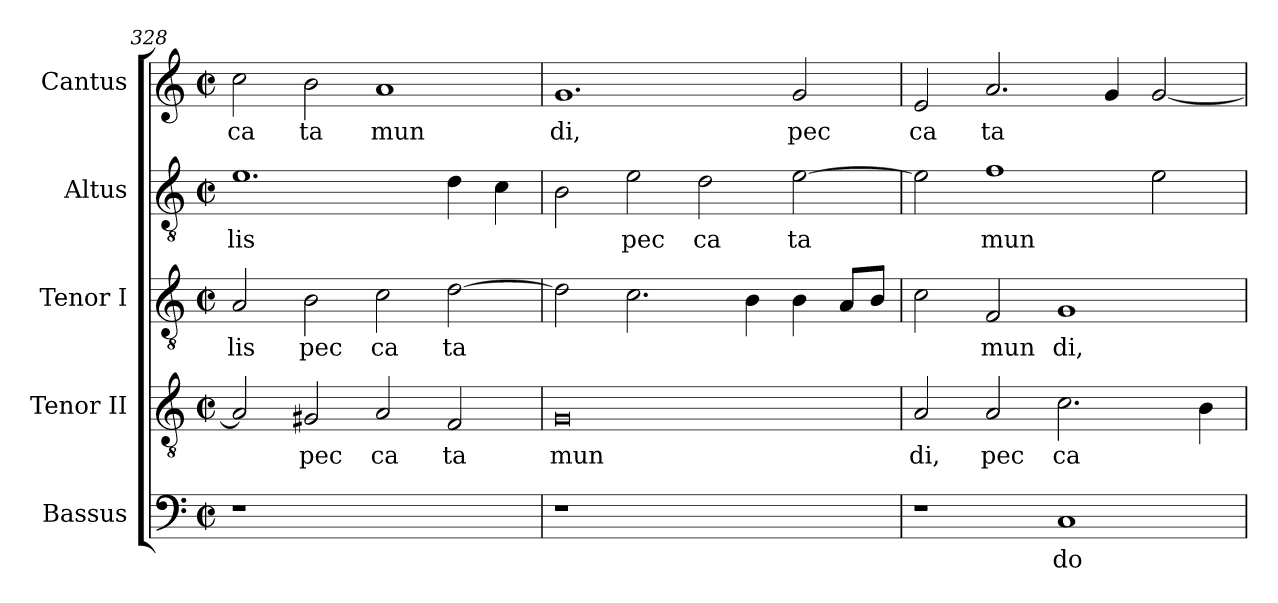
**kern	**text	**kern	**text	**kern	**text	**kern	**text	**kern	**text
*part5	*part5	*part4	*part4	*part3	*part3	*part2	*part2	*part1	*part1
*staff5	*staff5	*staff4	*staff4	*staff3	*staff3	*staff2	*staff2	*staff1	*staff1
*I"Bassus	*	*I"Tenor II	*	*I"Tenor I	*	*I"Altus	*	*I"Cantus	*
*I'B	*	*I'T II	*	*I'T I	*	*I'A	*	*I'C	*
*clefF4	*	*clefGv2	*	*clefGv2	*	*clefGv2	*	*clefG2	*
*k[]	*	*k[]	*	*k[]	*	*k[]	*	*k[]	*
*C:	*	*C:	*	*C:	*	*C:	*	*C:	*
*M2/2	*	*M2/2	*	*M2/2	*	*M2/2	*	*M2/2	*
*met(c|)	*	*met(c|)	*	*met(c|)	*	*met(c|)	*	*met(c|)	*
=328	=328	=328	=328	=328	=328	=328	=328	=328	=328
!	!	!	!LO:LY:b:cj	!	!LO:LY:b:cj	!	!LO:LY:b:cj	!	!LO:LY:b:cj
1r	.	2A/]	.	2A/	lis	1.e	lis	2cc\	ca
!	!	!	!LO:LY:b:cj	!	!LO:LY:b:cj	!	!	!	!LO:LY:b:cj
.	.	2G#X/	pec	2B\	pec	.	.	2b\	ta
!	!	!	!LO:LY:b:cj	!	!LO:LY:b:cj	!	!	!	!LO:LY:b:cj
1ryy	.	2A/	ca	2c\	ca	.	.	1a	mun
!	!	!	!LO:LY:b:cj	!	!LO:LY:b:cj	!	!LO:LY:b:cj	!	!
.	.	2F/	ta	[>2d\	ta	4d\	.	.	.
!	!	!	!	!	!	!	!LO:LY:b:cj	!	!
.	.	.	.	.	.	4c\	.	.	.
=329	=329	=329	=329	=329	=329	=329	=329	=329	=329
!	!	!	!LO:LY:b:cj	!	!LO:LY:b:cj	!	!LO:LY:b:cj	!	!LO:LY:b:cj
1r	.	0G	mun	2d\]	.	2B\	.	1.g	di,
!	!	!	!	!	!LO:LY:b:cj	!	!LO:LY:b:cj	!	!
.	.	.	.	2.c\	.	2e\	pec	.	.
!	!	!	!	!	!	!	!LO:LY:b:cj	!	!
1ryy	.	.	.	.	.	2d\	ca	.	.
!	!	!	!	!	!LO:LY:b:cj	!	!	!	!
.	.	.	.	4B\	.	.	.	.	.
!	!	!	!	!	!LO:LY:b:cj	!	!LO:LY:b:cj	!	!LO:LY:b:cj
.	.	.	.	4B\	.	[>2e\	ta	2g/	pec
!	!	!	!	!	!LO:LY:b:cj	!	!	!	!
.	.	.	.	8A/L	.	.	.	.	.
!	!	!	!	!	!LO:LY:b:cj	!	!	!	!
.	.	.	.	8B/J	.	.	.	.	.
=330	=330	=330	=330	=330	=330	=330	=330	=330	=330
!	!	!	!LO:LY:b:cj	!	!LO:LY:b:cj	!	!LO:LY:b:cj	!	!LO:LY:b:cj
1r	.	2A/	di,	2c\	.	2e\]	.	2e/	ca
!	!	!	!LO:LY:b:cj	!	!LO:LY:b:cj	!	!LO:LY:b:cj	!	!LO:LY:b:cj
.	.	2A/	pec	2F/	mun	1f	mun	2.a/	ta
!	!LO:LY:b:cj	!	!LO:LY:b:cj	!	!LO:LY:b:cj	!	!	!	!
1C	do	2.c\	ca	1G	di,	.	.	.	.
!	!	!	!	!	!	!	!	!	!LO:LY:b:cj
.	.	.	.	.	.	.	.	4g/	.
!	!	!	!	!	!	!	!LO:LY:b:cj	!	!LO:LY:b:cj
.	.	.	.	.	.	2e\	.	[<2g/	.
!	!	!	!LO:LY:b:cj	!	!	!	!	!	!
.	.	4B\	.	.	.	.	.	.	.
=	=	=	=	=	=	=	=	=	=
*-	*-	*-	*-	*-	*-	*-	*-	*-	*-
